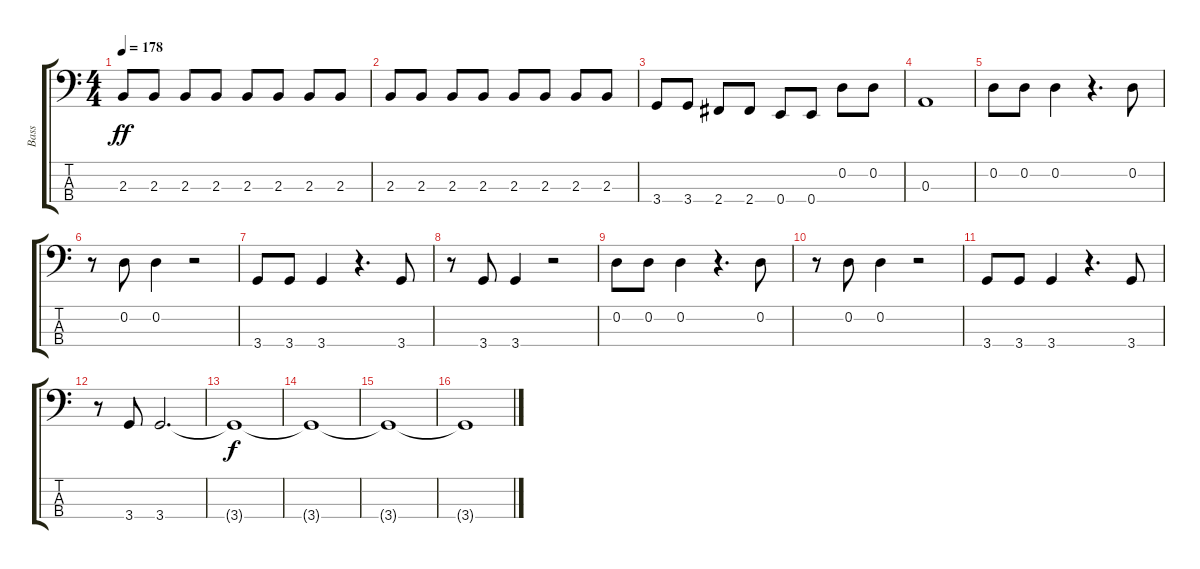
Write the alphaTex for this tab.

\track ("Bass" "Bass") {instrument electricbassfinger}
\staff {score tabs}
\tuning (G2 D2 A1 E1) {hide}
\ts (4 4)
\tempo 178
\clef f4
\ks c
2.3.8{dy ff} 2.3.8 2.3.8 2.3.8 2.3.8 2.3.8 2.3.8 2.3.8 |
2.3.8 2.3.8 2.3.8 2.3.8 2.3.8 2.3.8 2.3.8 2.3.8 |
3.4.8 3.4.8 2.4.8 2.4.8 0.4.8 0.4.8 0.2.8 0.2.8 |
0.3.1 |
0.2.8 0.2.8 0.2.4 r.4{d} 0.2.8 |
r.8 0.2.8 0.2.4 r.2 |
3.4.8 3.4.8 3.4.4 r.4{d} 3.4.8 |
r.8 3.4.8 3.4.4 r.2 |
0.2.8 0.2.8 0.2.4 r.4{d} 0.2.8 |
r.8 0.2.8 0.2.4 r.2 |
3.4.8 3.4.8 3.4.4 r.4{d} 3.4.8 |
r.8 3.4.8 3.4.2{d} |
3.4{t}.1{dy f} |
3.4{t}.1 |
3.4{t}.1 |
3.4{t}.1
